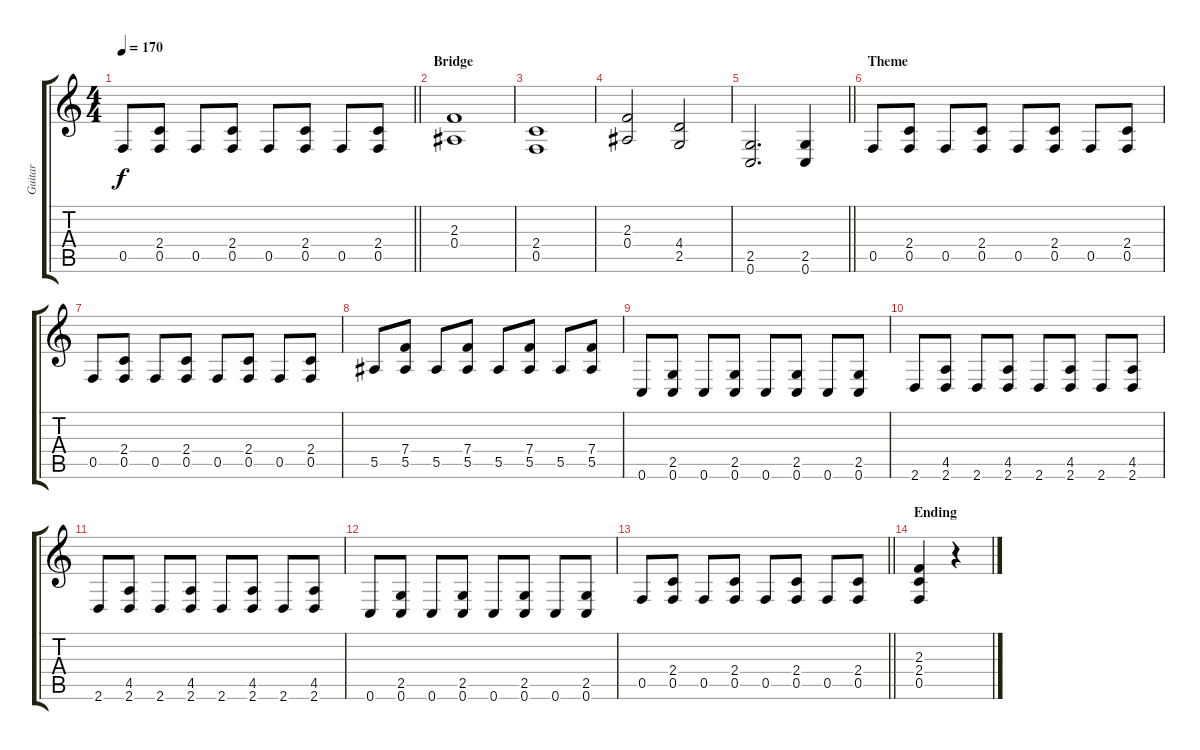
\track ("Guitar" "Guitar") {instrument distortionguitar}
\staff {score tabs}
\tuning (C4 G3 Eb3 Bb2 F2 C2) {hide}
\ts (4 4)
\tempo 170
\clef g2
\barLineRight lightlight
\ks c
0.5.8{dy f} (2.4 0.5).8 0.5.8 (2.4 0.5).8 0.5.8 (2.4 0.5).8 0.5.8 (2.4 0.5).8 |
\section ("" "Bridge")
(2.3 0.4).1 |
(2.4 0.5).1 |
(2.3 0.4).2 (4.4 2.5).2 |
\barLineRight lightlight
(2.5 0.6).2{d} (2.5 0.6).4 |
\section ("" "Theme")
0.5.8 (2.4 0.5).8 0.5.8 (2.4 0.5).8 0.5.8 (2.4 0.5).8 0.5.8 (2.4 0.5).8 |
0.5.8 (2.4 0.5).8 0.5.8 (2.4 0.5).8 0.5.8 (2.4 0.5).8 0.5.8 (2.4 0.5).8 |
5.5.8 (7.4 5.5).8 5.5.8 (7.4 5.5).8 5.5.8 (7.4 5.5).8 5.5.8 (7.4 5.5).8 |
0.6.8 (2.5 0.6).8 0.6.8 (2.5 0.6).8 0.6.8 (2.5 0.6).8 0.6.8 (2.5 0.6).8 |
2.6.8 (4.5 2.6).8 2.6.8 (4.5 2.6).8 2.6.8 (4.5 2.6).8 2.6.8 (4.5 2.6).8 |
2.6.8 (4.5 2.6).8 2.6.8 (4.5 2.6).8 2.6.8 (4.5 2.6).8 2.6.8 (4.5 2.6).8 |
0.6.8 (2.5 0.6).8 0.6.8 (2.5 0.6).8 0.6.8 (2.5 0.6).8 0.6.8 (2.5 0.6).8 |
\barLineRight lightlight
0.5.8 (2.4 0.5).8 0.5.8 (2.4 0.5).8 0.5.8 (2.4 0.5).8 0.5.8 (2.4 0.5).8 |
\section ("" "Ending")
(2.3 2.4 0.5).4 r.4
